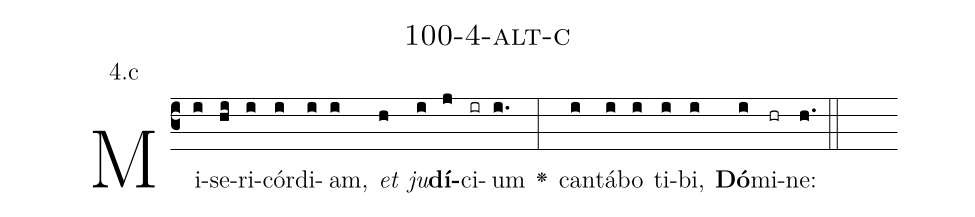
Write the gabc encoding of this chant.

name: 100-4-alt-c;
annotation: 4.c;
%%
(c3)Mi(i)se(hi)ri(i)cór(i)di(i)am,(i) <i>et</i>(h) <i>ju</i>(i)<b>dí</b>(j)ci(ir)um(i.) <v>\greheightstar</v>(:) can(i)tá(i)bo(i) ti(i)bi,(i) <b>Dó</b>(i)mi(hr)ne:(h.) (::)


%E(i) u(i) o(i) u(i) a(i) e.(h.) (::)
